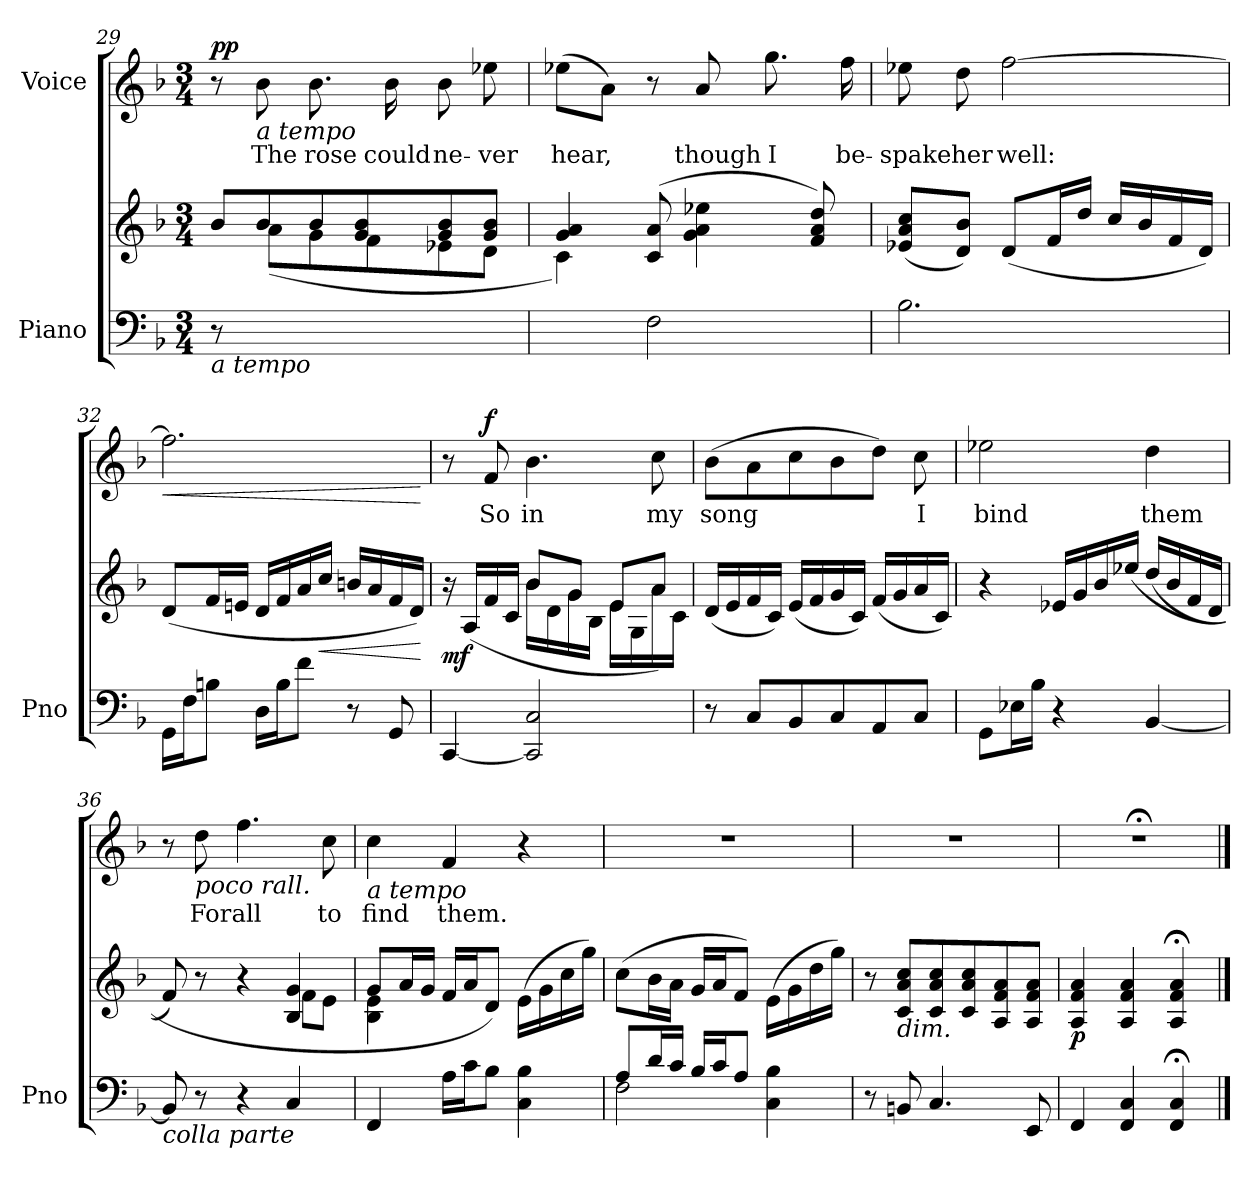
**kern	**kern	**dynam	**kern	**text	**dynam
*part2	*part2	*part2	*part1	*part1	*part1
*staff3	*staff2	*staff2/3	*staff1	*staff1	*staff1
*I"Piano	*	*	*I"Voice	*	*
*I'Pno	*	*	*	*	*
!!LO:LB:g=z
*clefF4	*clefG2	*	*clefG2	*	*
*k[b-]	*k[b-]	*	*k[b-]	*	*
*M3/4	*M3/4	*	*M3/4	*	*
=29	=29	=29	=29	=29	=29
*	*^	*	*	*	*
!LO:TX:b:i:t=a tempo	!	!	!	!	!	!
!	!	!	!	!	!	!LO:DY:a
8r	8b-/L	8ryy	.	8r	.	pp
!	!	!	!	!LO:TX:b:i:t=a tempo	!	!
!	!	!	!	!	!LO:LY:b	!
2ryy	8b-/	(<8a\L	.	8b-\	The	.
!	!	!	!	!	!LO:LY:b	!
.	8b-/	8g\	.	8.b-\	rose	.
.	8g/ 8b-/	8f\	.	.	.	.
!	!	!	!	!	!LO:LY:b	!
.	.	.	.	16b-\	could	.
!	!	!	!	!	!LO:LY:b	!
.	8g/ 8b-/	8e-X\	.	8b-\	ne-	.
!	!	!	!	!	!LO:LY:b	!
8ryy	8g/ 8b-/J	8d\J	.	8ee-X\	-ver	.
=30	=30	=30	=30	=30	=30	=30
!	!	!	!	!	!LO:LY:b	!
4ryy	4g/ 4a/	4c\)	.	(8ee-X\L	hear,	.
.	.	.	.	8a\J)	.	.
2F\	(8c/ 8a/	2ryy	.	8r	.	.
!	!	!	!	!	!LO:LY:b	!
.	4g\ 4a\ 4ee-X\	.	.	8a/	though	.
!	!	!	!	!	!LO:LY:b	!
.	.	.	.	8.gg\	I	.
.	8f/ 8a/ 8dd/)	.	.	.	.	.
!	!	!	!	!	!LO:LY:b	!
.	.	.	.	16ff\	be-	.
*	*v	*v	*	*	*	*
=31	=31	=31	=31	=31	=31
!	!	!	!	!LO:LY:b	!
2.B-\	(8e-X/ 8a/ 8cc/L	.	8ee-X\	-spake	.
!	!	!	!	!LO:LY:b	!
.	8d/ 8b-/J)	.	8dd\	her	.
!	!	!	!	!LO:LY:b	!
.	(8d/L	.	[2ff\	well:	.
.	16f/L	.	.	.	.
.	16dd/JJ	.	.	.	.
.	16cc/LL	.	.	.	.
.	16b-/	.	.	.	.
.	16f/	.	.	.	.
.	16d/JJ)	.	.	.	.
!!LO:LB:g=z
=32	=32	=32	=32	=32	=32
!	!	!	!	!	!LO:HP:b
16GG\LL	(8d/L	.	2.ff\]	.	<
16F\J	.	.	.	.	.
8Bn\J	16f/L	.	.	.	.
.	16en/JJ	.	.	.	.
16D\LL	16d/LL	.	.	.	.
16B\J	16f/	.	.	.	.
8f\J	16a/	.	.	.	.
!	!	!LO:HP:b	!	!	!
.	16cc/JJ	<	.	.	.
8r	16bn/LL	.	.	.	.
.	16a/	.	.	.	.
8GG/	16f/	.	.	.	.
.	16d/JJ)	.	.	.	.
.	.	[	.	.	[
!!LO:PB:g=z
=33	=33	=33	=33	=33	=33
*	*^	*	*	*	*
!	!	!	!LO:DY:b	!	!	!
[4CC/	16r	4ryy	mf	8r	.	.
.	(16A/LL	.	.	.	.	.
!	!	!	!	!	!LO:LY:b	!LO:DY:a
.	16f/	.	.	8f/	So	f
.	16c/JJ	.	.	.	.	.
!	!	!	!	!	!LO:LY:b	!
2CC/] 2C/	8b-/L	16b-\LL	.	4.b-\	in	.
.	.	16d\	.	.	.	.
.	8g/J	16g\	.	.	.	.
.	.	16B-\JJ	.	.	.	.
.	8e/L	16e\LL	.	.	.	.
.	.	16G\	.	.	.	.
!	!	!	!	!	!LO:LY:b	!
.	8a/J)	16a\	.	8cc\	my	.
.	.	16c\JJ	.	.	.	.
=34	=34	=34	=34	=34	=34	=34
!	!	!	!	!	!LO:LY:b	!
*	*v	*v	*	*	*	*
8r	(16d/LL	.	(8b-\L	song	.
.	16e/	.	.	.	.
8C/L	16f/	.	8a\	.	.
.	16c/JJ)	.	.	.	.
8BB-/	(16e/LL	.	8cc\	.	.
.	16f/	.	.	.	.
8C/	16g/	.	8b-\	.	.
.	16c/JJ)	.	.	.	.
8AA/	(16f/LL	.	8dd\J)	.	.
.	16g/	.	.	.	.
!	!	!	!	!LO:LY:b	!
8C/J	16a/	.	8cc\	I	.
.	16c/JJ)	.	.	.	.
!!LO:LB:g=z
=35	=35	=35	=35	=35	=35
!	!	!	!	!LO:LY:b	!
(8GG\L	4r	.	2ee-X\	bind	.
16E-X\L	.	.	.	.	.
16B-\JJ	.	.	.	.	.
4r	16e-X/LL	.	.	.	.
.	16g/	.	.	.	.
.	16b-/	.	.	.	.
.	(16ee-X/JJ	.	.	.	.
!	!	!	!	!LO:LY:b	!
[4BB-/	(16dd/LL	.	4dd\	them	.
.	16b-/	.	.	.	.
.	16f/	.	.	.	.
.	16d/JJ	.	.	.	.
=36	=36	=36	=36	=36	=36
*	*^	*	*	*	*
!LO:TX:b:i:t=colla parte	!	!	!	!	!	!
8BB-/]	8f/)	2ryy	.	8r	.	.
!	!	!	!	!LO:TX:b:i:t=poco rall.	!	!
!	!	!	!	!	!LO:LY:b	!
8r	8r	.	.	8dd\	For	.
!	!	!	!	!	!LO:LY:b	!
4r	4r	.	.	4.ff\	all	.
4C/	4B-/ 4g/	8f\L	.	.	.	.
!	!	!	!	!	!LO:LY:b	!
.	.	8e\J	.	8cc\	to	.
!!LO:LB:g=z
=37	=37	=37	=37	=37	=37	=37
!	!	!	!	!LO:TX:b:i:t=a tempo	!	!
!	!	!	!	!	!LO:LY:b	!
4FF/	8g/L	4B-\ 4e\	.	4cc\	find	.
.	16a/L	.	.	.	.	.
.	16g/JJ	.	.	.	.	.
!	!	!	!	!	!LO:LY:b	!
16A\LL	16f/LL	2ryy	.	4f/	them.	.
16c\J	16a/J	.	.	.	.	.
8B-\J	8d/J)	.	.	.	.	.
4C\ 4B-\	(16e\LL	.	.	4r	.	.
.	16g\	.	.	.	.	.
.	16cc\	.	.	.	.	.
.	16gg\JJ)	.	.	.	.	.
*	*v	*v	*	*	*	*
=38	=38	=38	=38	=38	=38
*^	*	*	*	*	*
8A/L	2F\	(8cc\L	.	2.r	.	.
16d/L	.	16b-\L	.	.	.	.
16c/JJ	.	16a\JJ	.	.	.	.
16B-/LL	.	16g/LL	.	.	.	.
16c/J	.	16a/J	.	.	.	.
8A/J	.	8f/J)	.	.	.	.
4C\ 4B-\	4ryy	(16e\LL	.	.	.	.
.	.	16g\	.	.	.	.
.	.	16dd\	.	.	.	.
.	.	16gg\JJ)	.	.	.	.
*v	*v	*	*	*	*	*
=39	=39	=39	=39	=39	=39
8r	8r	.	2.r	.	.
!	!LO:TX:b:i:t=dim.	!	!	!	!
8BBn/	8c/ 8a/ 8cc/L	.	.	.	.
4.C/	8c/ 8a/ 8cc/	.	.	.	.
.	8c/ 8a/ 8cc/	.	.	.	.
.	8A/ 8f/ 8a/	.	.	.	.
8EE/	8A/ 8f/ 8a/J	.	.	.	.
=40	=40	=40	=40	=40	=40
!	!	!LO:DY:b	!	!	!
4FF/	4A/ 4f/ 4a/	p	2.r;<	.	.
4FF/ 4C/	4A/ 4f/ 4a/	.	.	.	.
4FF/;< 4C/;<	4A/;< 4f/;< 4a/;<	.	.	.	.
==	==	==	==	==	==
*-	*-	*-	*-	*-	*-
